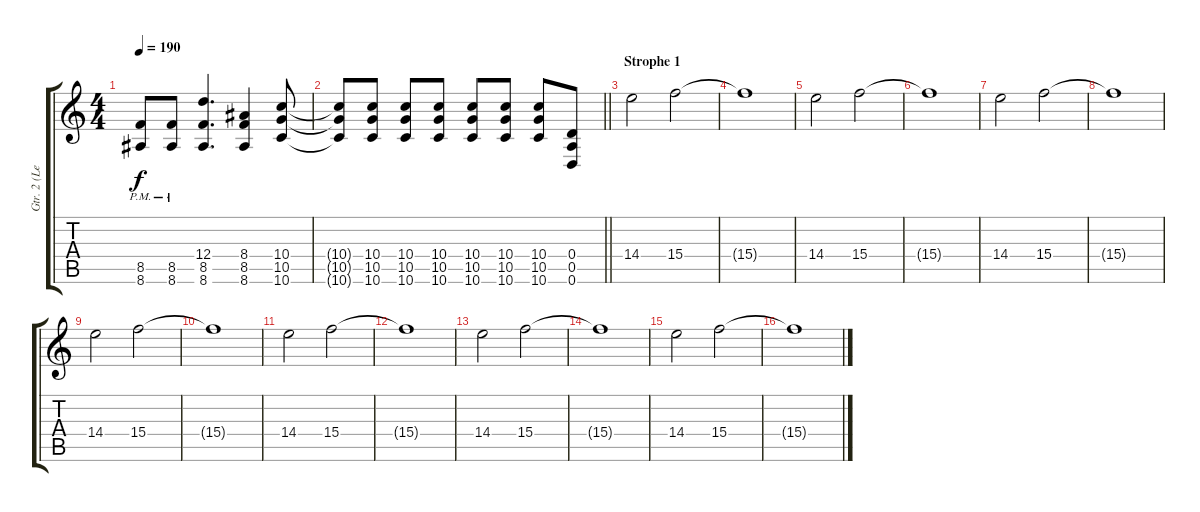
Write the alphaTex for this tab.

\track ("Gtr. 2 (Lead)" "Gtr. 2 (Le") {instrument distortionguitar}
\staff {score tabs}
\tuning (E4 B3 G3 D3 A2 D2) {hide}
\ts (4 4)
\tempo 190
\clef g2
\ks c
(8.5{pm} 8.6{pm}).8{dy f} (8.5{pm} 8.6{pm}).8 (12.4 8.5 8.6).4{d} (8.4 8.5 8.6).4 (10.4 10.5 10.6).8 |
\barLineRight lightlight
(10.4{t} 10.5{t} 10.6{t}).8 (10.4 10.5 10.6).8 (10.4 10.5 10.6).8 (10.4 10.5 10.6).8 (10.4 10.5 10.6).8 (10.4 10.5 10.6).8 (10.4 10.5 10.6).8 (0.4 0.5 0.6).8 |
\section ("" "Strophe 1")
14.4.2 15.4.2 |
15.4{t}.1 |
14.4.2 15.4.2 |
15.4{t}.1 |
14.4.2 15.4.2 |
15.4{t}.1 |
14.4.2 15.4.2 |
15.4{t}.1 |
14.4.2 15.4.2 |
15.4{t}.1 |
14.4.2 15.4.2 |
15.4{t}.1 |
14.4.2 15.4.2 |
15.4{t}.1
